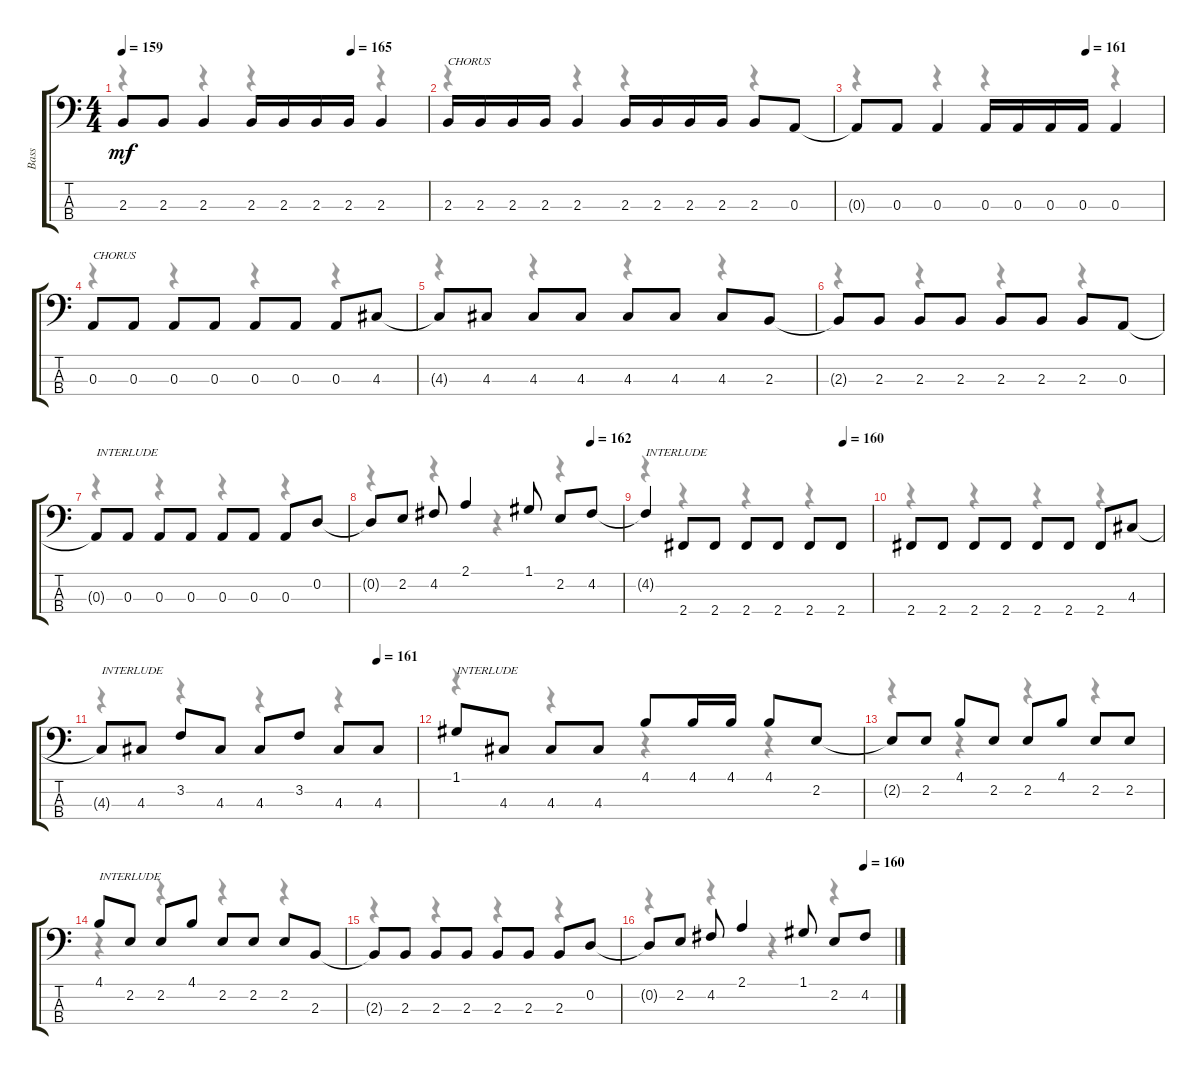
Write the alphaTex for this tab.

\track ("Bass" "Bass") {instrument electricbassfinger}
\staff {score tabs}
\tuning (G2 D2 A1 E1) {hide}
\voice
\ts (4 4)
\tempo 159
\tempo (165 0.75)
\clef f4
\ks c
2.3{t}.8{dy mf} 2.3.8 2.3.4 2.3.16 2.3.16 2.3.16 2.3.16 2.3.4 |
2.3.16{txt "CHORUS"} 2.3.16 2.3.16 2.3.16 2.3.4 2.3.16 2.3.16 2.3.16 2.3.16 2.3.8 0.3.8 |
\tempo (161 0.75)
0.3{t}.8 0.3.8 0.3.4 0.3.16 0.3.16 0.3.16 0.3.16 0.3.4 |
0.3.8{txt "CHORUS"} 0.3.8 0.3.8 0.3.8 0.3.8 0.3.8 0.3.8 4.3.8 |
4.3{t}.8 4.3.8 4.3.8 4.3.8 4.3.8 4.3.8 4.3.8 2.3.8 |
2.3{t}.8 2.3.8 2.3.8 2.3.8 2.3.8 2.3.8 2.3.8 0.3.8 |
0.3{t}.8{txt "INTERLUDE"} 0.3.8 0.3.8 0.3.8 0.3.8 0.3.8 0.3.8 0.2.8 |
\tempo (162 0.875)
0.2{t}.8 2.2.8 4.2.8 2.1.4 1.1.8 2.2.8 4.2.8 |
\tempo (160 0.875)
4.2{t}.4{txt "INTERLUDE"} 2.4.8 2.4.8 2.4.8 2.4.8 2.4.8 2.4.8 |
2.4.8 2.4.8 2.4.8 2.4.8 2.4.8 2.4.8 2.4.8 4.3.8 |
\tempo (161 0.875)
4.3{t}.8{txt "INTERLUDE"} 4.3.8 3.2.8 4.3.8 4.3.8 3.2.8 4.3.8 4.3.8 |
1.1.8{txt "INTERLUDE"} 4.3.8 4.3.8 4.3.8 4.1.8 4.1.16 4.1.16 4.1.8 2.2.8 |
2.2{t}.8 2.2.8 4.1.8 2.2.8 2.2.8 4.1.8 2.2.8 2.2.8 |
4.1.8{txt "INTERLUDE"} 2.2.8 2.2.8 4.1.8 2.2.8 2.2.8 2.2.8 2.3.8 |
2.3{t}.8 2.3.8 2.3.8 2.3.8 2.3.8 2.3.8 2.3.8 0.2.8 |
\tempo (160 0.875)
0.2{t}.8 2.2.8 4.2.8 2.1.4 1.1.8 2.2.8 4.2.8
\voice
\clef f4
\ottava regular
\simile none
\ks c
r.4{dy f} r.4 r.4 r.4 |
r.4 r.4 r.4 r.4 |
r.4 r.4 r.4 r.4 |
r.4 r.4 r.4 r.4 |
r.4 r.4 r.4 r.4 |
r.4 r.4 r.4 r.4 |
r.4 r.4 r.4 r.4 |
r.4 r.4 r.4 r.4 |
r.4 r.4 r.4 r.4 |
r.4 r.4 r.4 r.4 |
r.4 r.4 r.4 r.4 |
r.4 r.4 r.4 r.4 |
r.4 r.4 r.4 r.4 |
r.4 r.4 r.4 r.4 |
r.4 r.4 r.4 r.4 |
r.4 r.4 r.4 r.4
